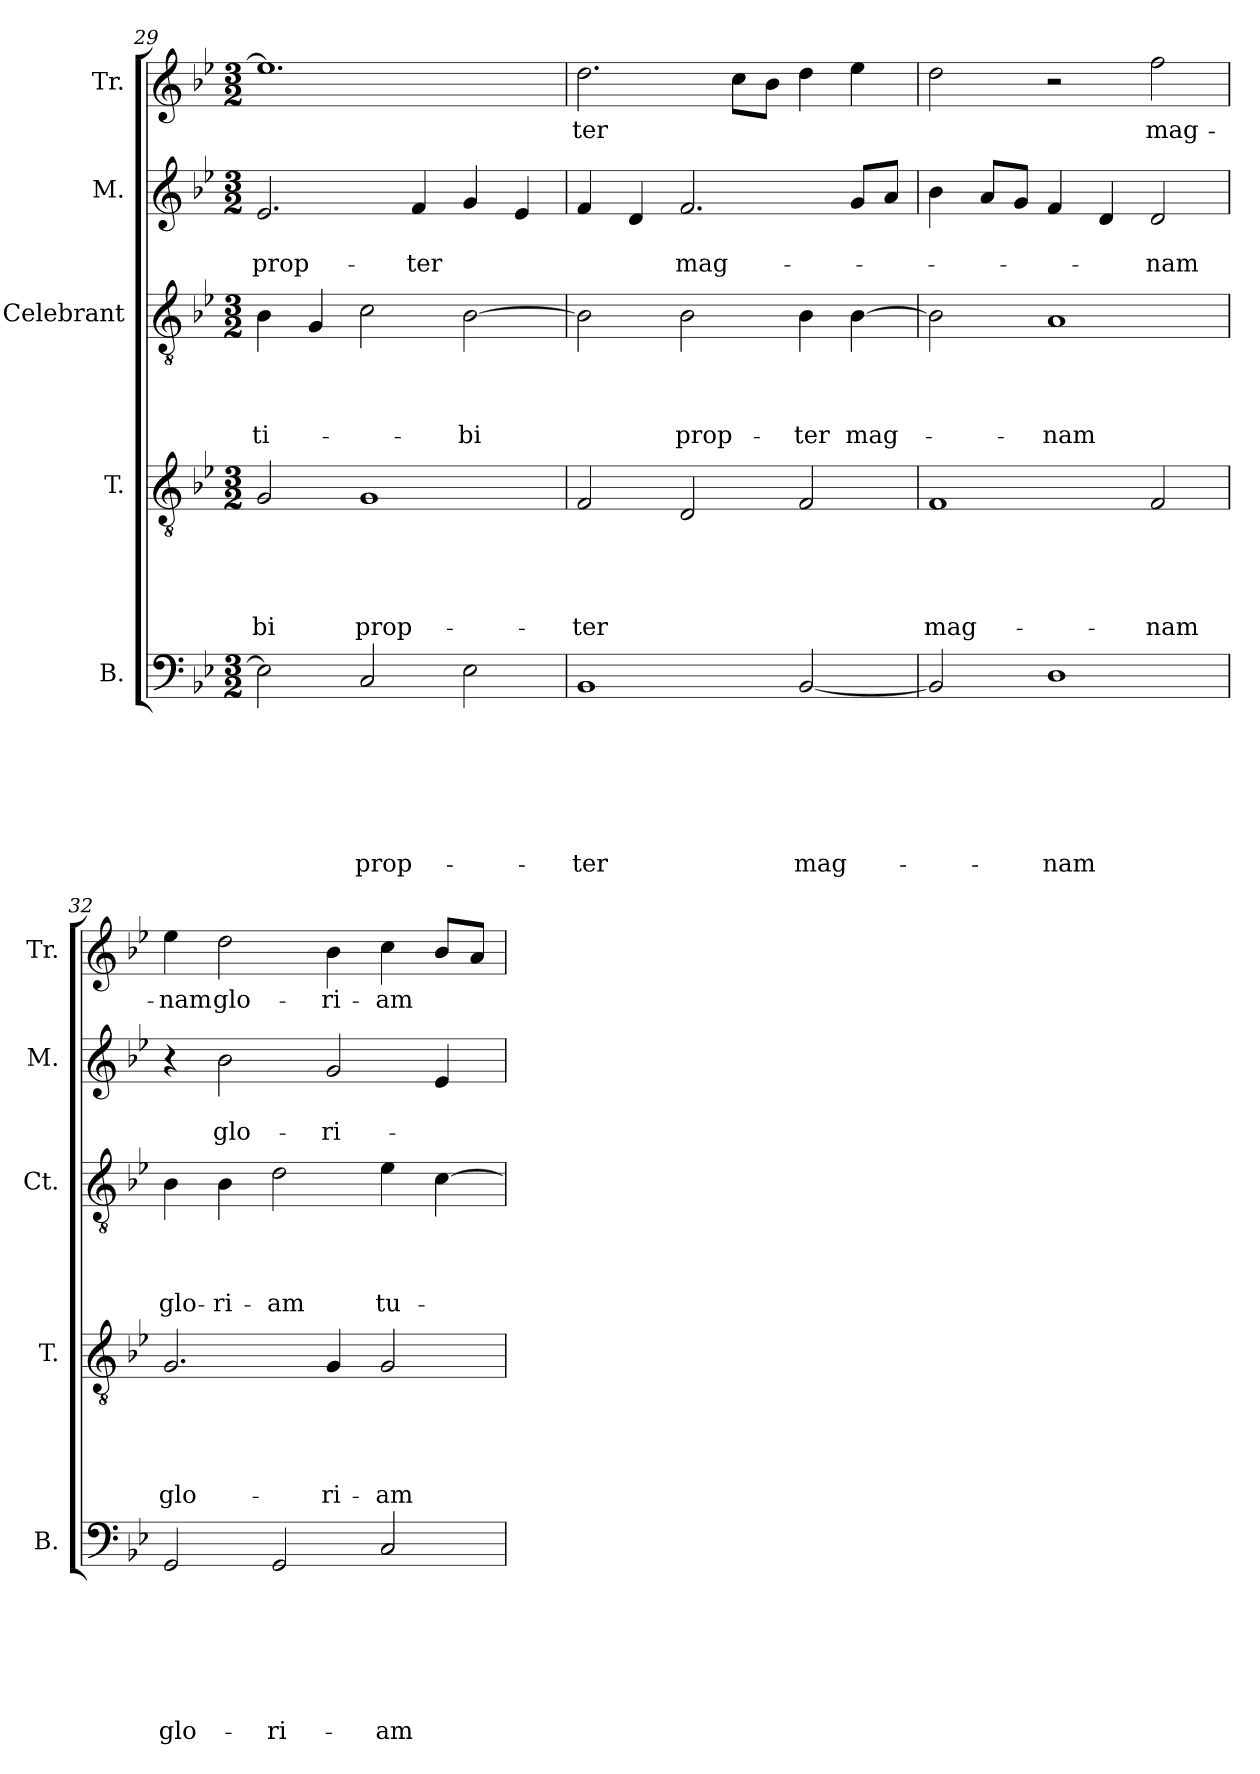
**kern	**text	**text	**text	**text	**text	**text	**text	**kern	**text	**text	**text	**text	**text	**kern	**text	**text	**text	**text	**kern	**text	**text	**kern	**text
*part5	*part5	*part5	*part5	*part5	*part5	*part5	*part5	*part4	*part4	*part4	*part4	*part4	*part4	*part3	*part3	*part3	*part3	*part3	*part2	*part2	*part2	*part1	*part1
*staff5	*staff5	*staff5	*staff5	*staff5	*staff5	*staff5	*staff5	*staff4	*staff4	*staff4	*staff4	*staff4	*staff4	*staff3	*staff3	*staff3	*staff3	*staff3	*staff2	*staff2	*staff2	*staff1	*staff1
*I"B.	*	*	*	*	*	*	*	*I"T.	*	*	*	*	*	*I"Celebrant	*	*	*	*	*I"M.	*	*	*I"Tr.	*
*I'B.	*	*	*	*	*	*	*	*I'T.	*	*	*	*	*	*I'Ct.	*	*	*	*	*I'M.	*	*	*I'Tr.	*
*clefF4	*	*	*	*	*	*	*	*clefGv2	*	*	*	*	*	*clefGv2	*	*	*	*	*clefG2	*	*	*clefG2	*
*k[b-e-]	*	*	*	*	*	*	*	*k[b-e-]	*	*	*	*	*	*k[b-e-]	*	*	*	*	*k[b-e-]	*	*	*k[b-e-]	*
*B-:	*	*	*	*	*	*	*	*B-:	*	*	*	*	*	*B-:	*	*	*	*	*B-:	*	*	*B-:	*
*M3/2	*	*	*	*	*	*	*	*M3/2	*	*	*	*	*	*M3/2	*	*	*	*	*M3/2	*	*	*M3/2	*
=29	=29	=29	=29	=29	=29	=29	=29	=29	=29	=29	=29	=29	=29	=29	=29	=29	=29	=29	=29	=29	=29	=29	=29
!	!	!	!	!	!	!	!	!	!	!	!	!	!LO:LY:b	!	!	!	!	!LO:LY:b	!	!	!LO:LY:b	!	!
2E-\]	.	.	.	.	.	.	.	2G/	.	.	.	.	-bi	4B-\	.	.	.	ti-	2.e-/	.	prop-	1.ee-]	.
.	.	.	.	.	.	.	.	.	.	.	.	.	.	4G/	.	.	.	.	.	.	.	.	.
!	!	!	!	!	!	!	!LO:LY:b	!	!	!	!	!	!LO:LY:b	!	!	!	!	!	!	!	!	!	!
2C/	.	.	.	.	.	.	prop-	1G	.	.	.	.	prop-	2c\	.	.	.	.	.	.	.	.	.
!	!	!	!	!	!	!	!	!	!	!	!	!	!	!	!	!	!	!	!	!	!LO:LY:b	!	!
.	.	.	.	.	.	.	.	.	.	.	.	.	.	.	.	.	.	.	4f/	.	-ter	.	.
!	!	!	!	!	!	!	!	!	!	!	!	!	!	!	!	!	!	!LO:LY:b	!	!	!	!	!
2E-\	.	.	.	.	.	.	.	.	.	.	.	.	.	[>2B-\	.	.	.	-bi	4g/	.	.	.	.
.	.	.	.	.	.	.	.	.	.	.	.	.	.	.	.	.	.	.	4e-/	.	.	.	.
=30	=30	=30	=30	=30	=30	=30	=30	=30	=30	=30	=30	=30	=30	=30	=30	=30	=30	=30	=30	=30	=30	=30	=30
!	!	!	!	!	!	!	!LO:LY:b	!	!	!	!	!	!LO:LY:b	!	!	!	!	!	!	!	!	!	!LO:LY:b
1BB-	.	.	.	.	.	.	-ter	2F/	.	.	.	.	-ter	2B-\]	.	.	.	.	4f/	.	.	2.dd\	-ter
.	.	.	.	.	.	.	.	.	.	.	.	.	.	.	.	.	.	.	4d/	.	.	.	.
!	!	!	!	!	!	!	!	!	!	!	!	!	!	!	!	!	!	!LO:LY:b	!	!	!LO:LY:b	!	!
.	.	.	.	.	.	.	.	2D/	.	.	.	.	.	2B-\	.	.	.	prop-	2.f/	.	mag-	.	.
.	.	.	.	.	.	.	.	.	.	.	.	.	.	.	.	.	.	.	.	.	.	8cc\L	.
.	.	.	.	.	.	.	.	.	.	.	.	.	.	.	.	.	.	.	.	.	.	8b-\J	.
!	!	!	!	!	!	!	!LO:LY:b	!	!	!	!	!	!	!	!	!	!	!LO:LY:b	!	!	!	!	!
[<2BB-/	.	.	.	.	.	.	mag-	2F/	.	.	.	.	.	4B-\	.	.	.	-ter	.	.	.	4dd\	.
!	!	!	!	!	!	!	!	!	!	!	!	!	!	!	!	!	!	!LO:LY:b	!	!	!	!	!
.	.	.	.	.	.	.	.	.	.	.	.	.	.	[>4B-\	.	.	.	mag-	8g/L	.	.	4ee-\	.
.	.	.	.	.	.	.	.	.	.	.	.	.	.	.	.	.	.	.	8a/J	.	.	.	.
=31	=31	=31	=31	=31	=31	=31	=31	=31	=31	=31	=31	=31	=31	=31	=31	=31	=31	=31	=31	=31	=31	=31	=31
!	!	!	!	!	!	!	!	!	!	!	!	!	!LO:LY:b	!	!	!	!	!	!	!	!	!	!
2BB-/]	.	.	.	.	.	.	.	1F	.	.	.	.	mag-	2B-\]	.	.	.	.	4b-\	.	.	2dd\	.
.	.	.	.	.	.	.	.	.	.	.	.	.	.	.	.	.	.	.	8a/L	.	.	.	.
.	.	.	.	.	.	.	.	.	.	.	.	.	.	.	.	.	.	.	8g/J	.	.	.	.
!	!	!	!	!	!	!	!LO:LY:b	!	!	!	!	!	!	!	!	!	!	!LO:LY:b	!	!	!	!	!
1D	.	.	.	.	.	.	-nam	.	.	.	.	.	.	1A	.	.	.	-nam	4f/	.	.	2r	.
.	.	.	.	.	.	.	.	.	.	.	.	.	.	.	.	.	.	.	4d/	.	.	.	.
!	!	!	!	!	!	!	!	!	!	!	!	!	!LO:LY:b	!	!	!	!	!	!	!	!LO:LY:b	!	!LO:LY:b
.	.	.	.	.	.	.	.	2F/	.	.	.	.	-nam	.	.	.	.	.	2d/	.	-nam	2ff\	mag-
=32	=32	=32	=32	=32	=32	=32	=32	=32	=32	=32	=32	=32	=32	=32	=32	=32	=32	=32	=32	=32	=32	=32	=32
!	!	!	!	!	!	!	!LO:LY:b	!	!	!	!	!	!LO:LY:b	!	!	!	!	!LO:LY:b	!	!	!	!	!LO:LY:b
2GG/	.	.	.	.	.	.	glo-	2.G/	.	.	.	.	glo-	4B-\	.	.	.	glo-	4r	.	.	4ee-\	-nam
!	!	!	!	!	!	!	!	!	!	!	!	!	!	!	!	!	!	!LO:LY:b	!	!	!LO:LY:b	!	!LO:LY:b
.	.	.	.	.	.	.	.	.	.	.	.	.	.	4B-\	.	.	.	-ri-	2b-\	.	glo-	2dd\	glo-
!	!	!	!	!	!	!	!LO:LY:b	!	!	!	!	!	!	!	!	!	!	!LO:LY:b	!	!	!	!	!
2GG/	.	.	.	.	.	.	-ri-	.	.	.	.	.	.	2d\	.	.	.	-am	.	.	.	.	.
!	!	!	!	!	!	!	!	!	!	!	!	!	!LO:LY:b	!	!	!	!	!	!	!	!LO:LY:b	!	!LO:LY:b
.	.	.	.	.	.	.	.	4G/	.	.	.	.	-ri-	.	.	.	.	.	2g/	.	-ri-	4b-\	-ri-
!	!	!	!	!	!	!	!LO:LY:b	!	!	!	!	!	!LO:LY:b	!	!	!	!	!LO:LY:b	!	!	!	!	!LO:LY:b
2C/	.	.	.	.	.	.	-am	2G/	.	.	.	.	-am	4e-\	.	.	.	tu-	.	.	.	4cc\	-am
.	.	.	.	.	.	.	.	.	.	.	.	.	.	[<4c\	.	.	.	.	4e-/	.	.	8b-/L	.
.	.	.	.	.	.	.	.	.	.	.	.	.	.	.	.	.	.	.	.	.	.	8a</J	.
=	=	=	=	=	=	=	=	=	=	=	=	=	=	=	=	=	=	=	=	=	=	=	=
*-	*-	*-	*-	*-	*-	*-	*-	*-	*-	*-	*-	*-	*-	*-	*-	*-	*-	*-	*-	*-	*-	*-	*-
